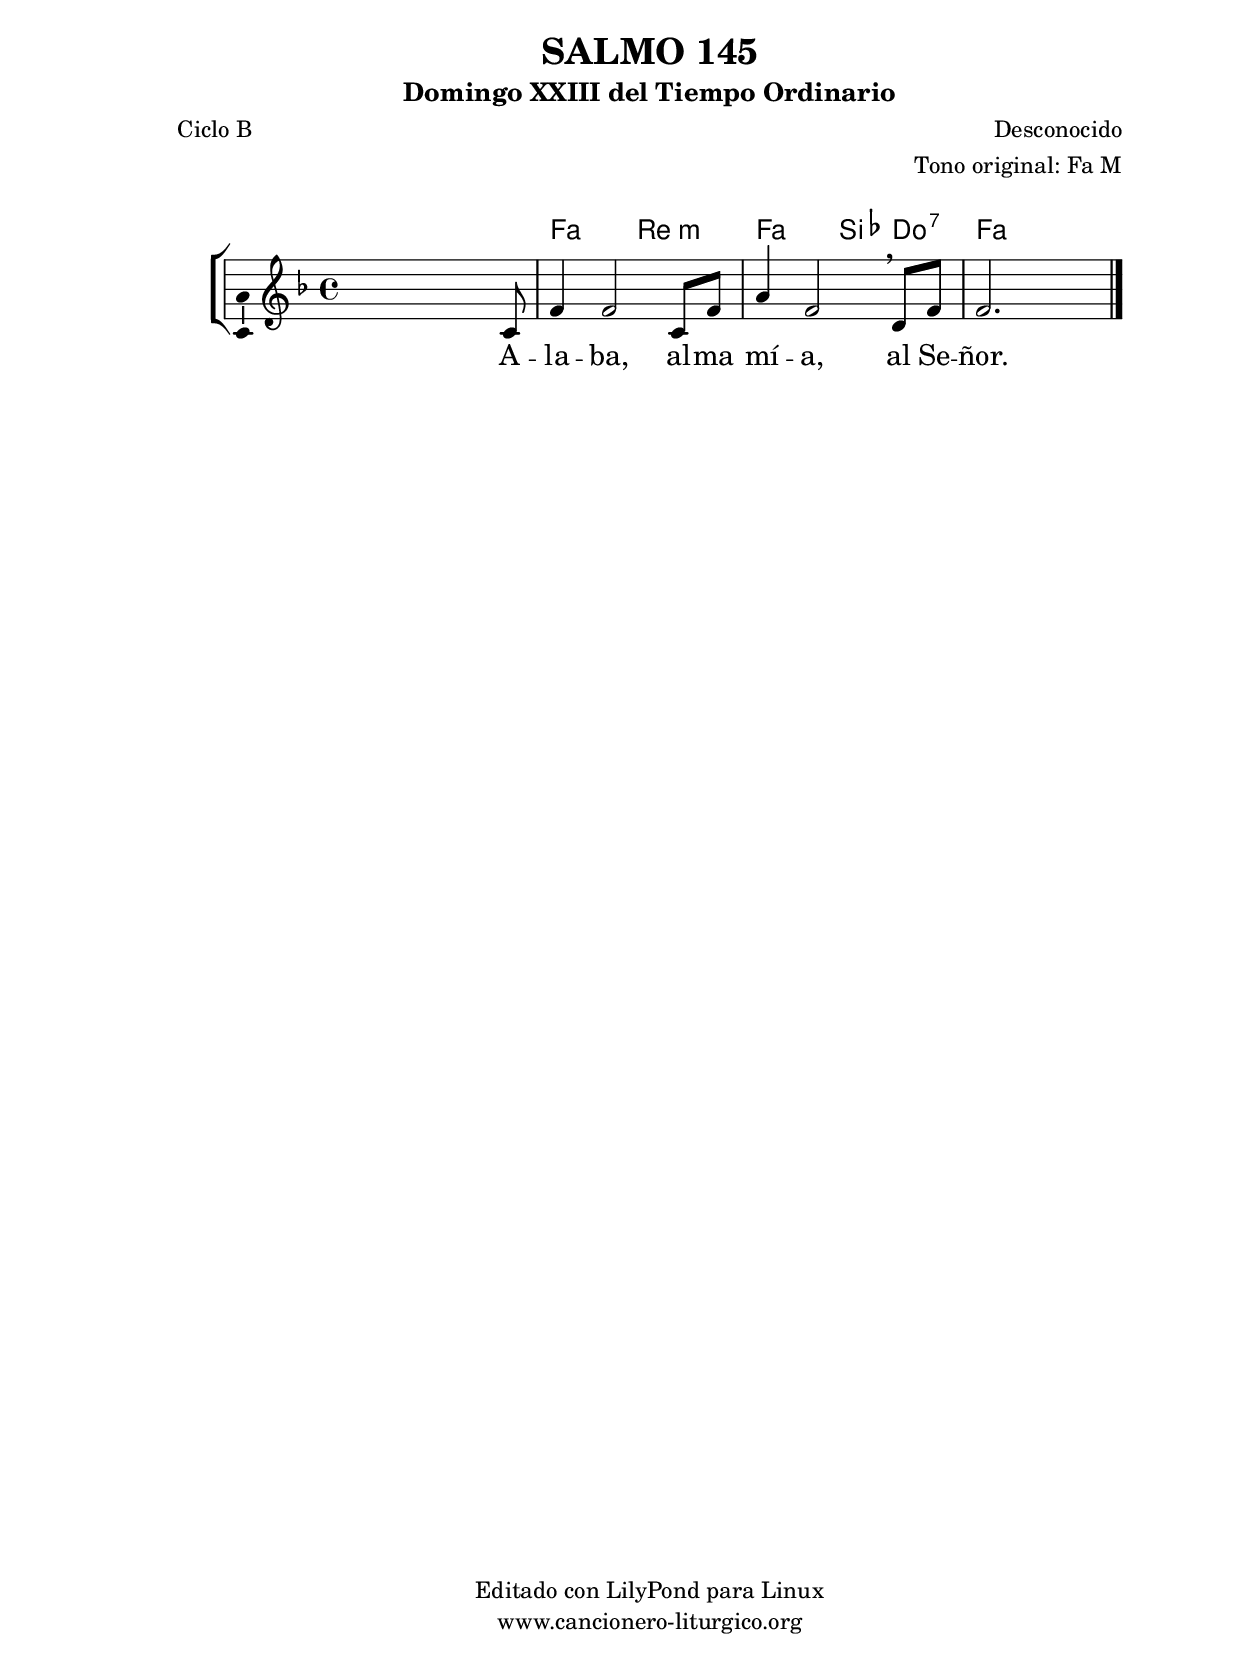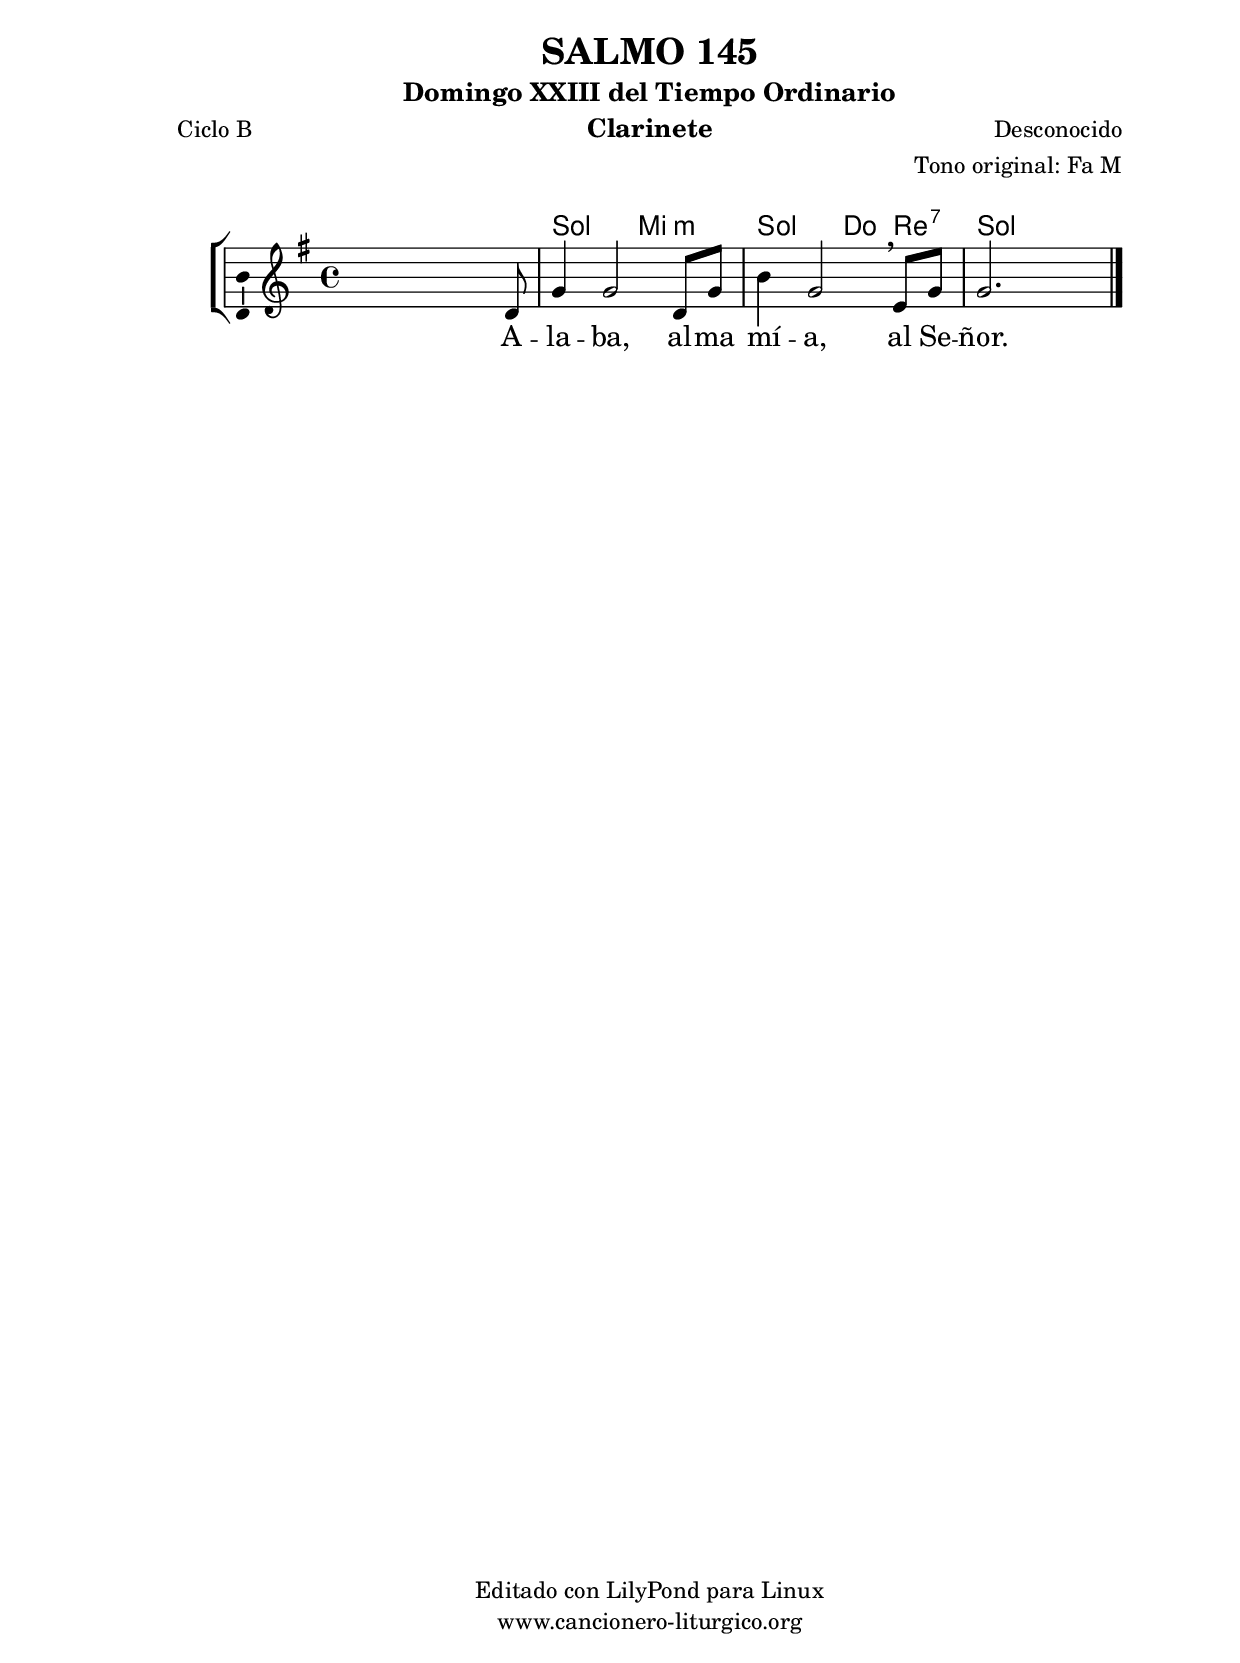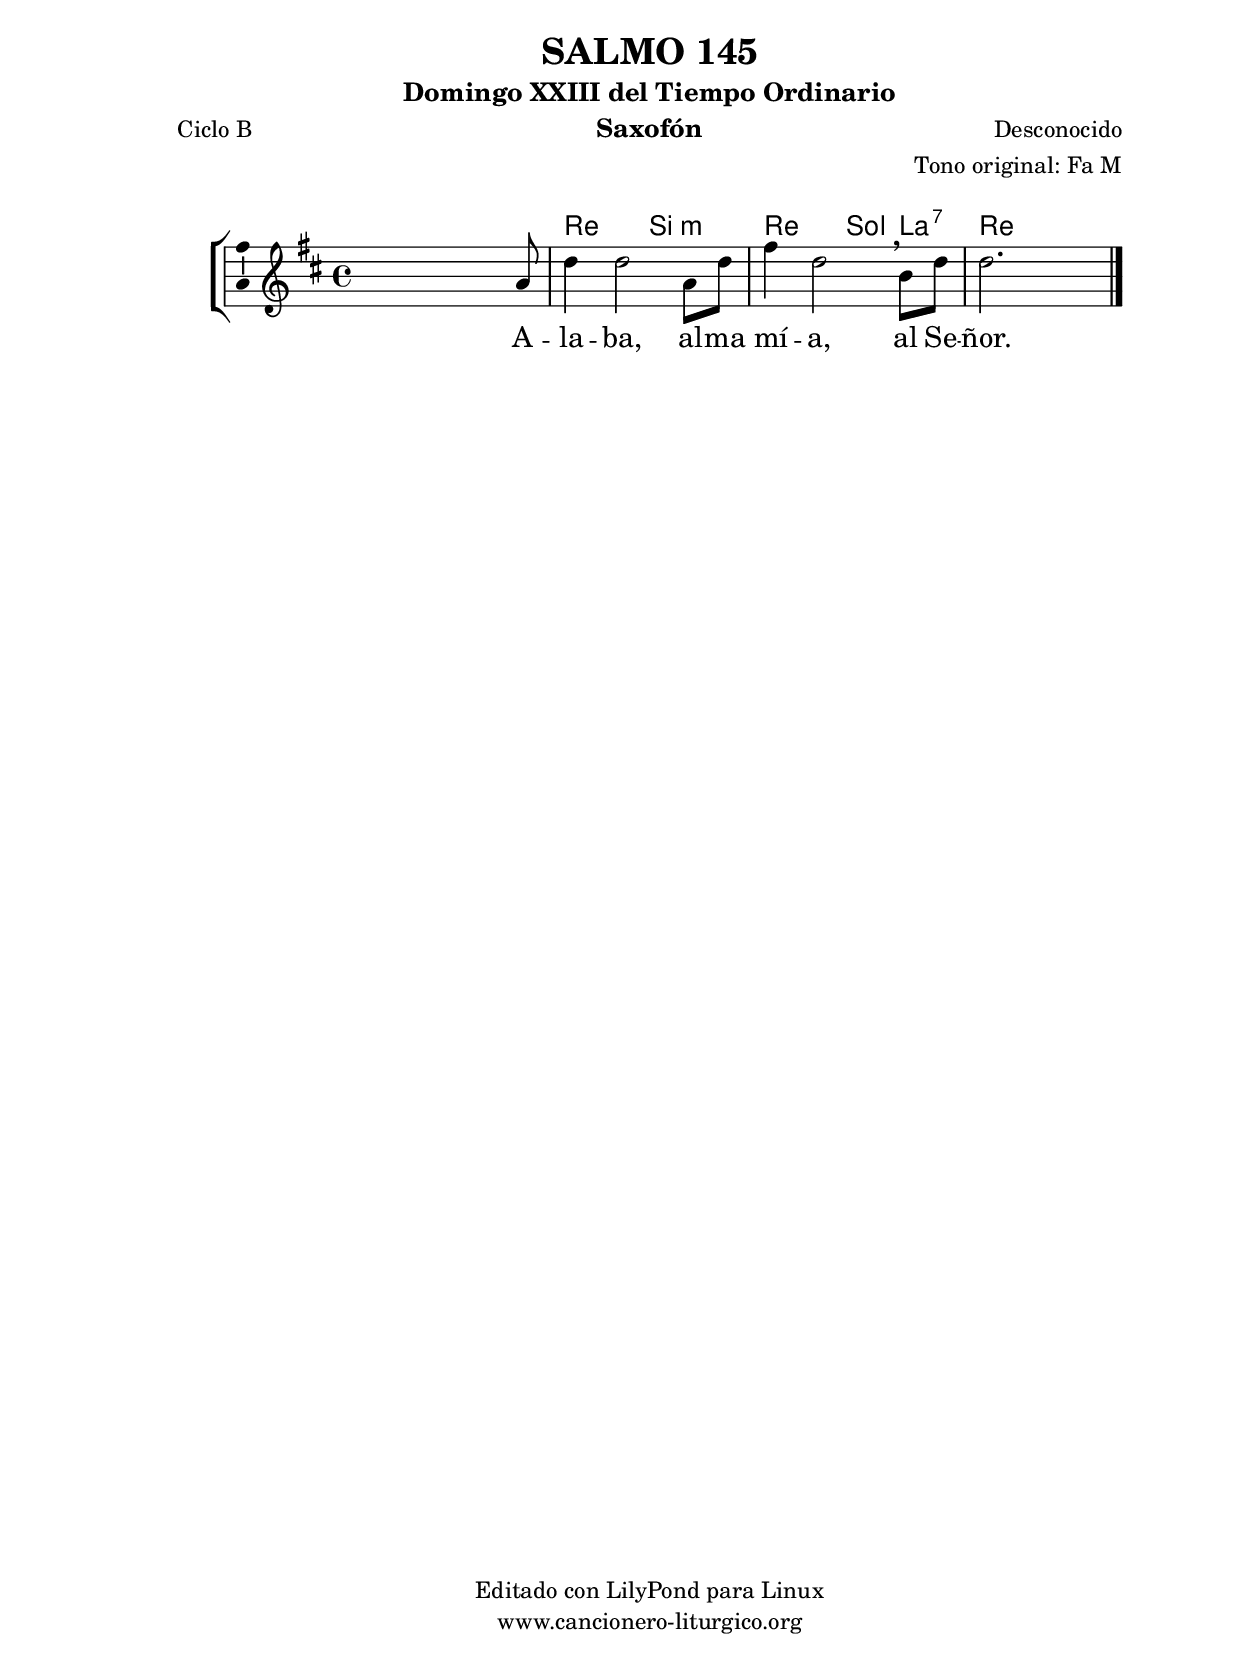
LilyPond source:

%
%para convertir .midi en .wav:
%timidity filename.midi -Ow -o finename.wav
%
%
%Para convertir de .wav a .mp3:
%lame -h -m j filename.wav
%
%
%para escuchar el midi:
%timidity nombrefichero.midi
%


%versión de lilypond para la que se ha escrito esta partitura:
\version "2.16.0"

	%Tamaño papel
	#(set-default-paper-size "a4")
	%Tamaño partitura
	#(set-global-staff-size 20)
	%No responde al pulsar sobre una nota
	#(ly:set-option 'point-and-click #f)

%parámetros del encabezamiento:
\header {
	title = "SALMO 145"
	subtitle = "Domingo XXIII del Tiempo Ordinario"
	composer = "Desconocido"
	poet = "Ciclo B"
	meter = ""
	arranger = "Tono original: Fa M"
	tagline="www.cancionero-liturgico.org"
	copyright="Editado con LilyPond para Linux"
	tiempo = "Ordinario"
	usos = "Salmo"
	letra = "Alaba, alma mía, al Señor."
	}

%parámetros asociados al papel:
\paper  {
	oddHeaderMarkup = \markup {\fill-line { \on-the-fly #not-first-page \fromproperty #'header:title \on-the-fly #not-first-page \fromproperty #'header:composer }}
	evenHeaderMarkup = \markup {\fill-line { \fromproperty #'header:composer \fromproperty #'header:title }}
	#(set-paper-size "a4")
	print-page-number = ##f
	first-page-number = 1
	print-first-page-number = ##f
%	head-separation = 3.0 \cm
	top-margin = 2.0 \cm
	bottom-margin = 0.5\cm
%%%	bottom-margin = -1.0\cm
	left-margin = 3.0 \cm
	line-width = 16.0 \cm 
	indent = 8\mm
	interscoreline = 2.\mm
	between-system-space = 15\mm
%	para que las partituras no llenen la hoja:
	ragged-bottom = ##t
%	idem para la última hoja:
	ragged-last-bottom = ##f
%	para que las partituras llenen el ancho del papel:
	ragged-last = ##f
	after-title-space = 2.5 \cm
%page-count=1
%system-count=8

	%Flexible Vertical Spacing
%	markup-markup-spacing =
%	#'((basic-distance . 15) (minimum-distance . 15) (padding . 3))
	markup-system-spacing =
	#'((basic-distance . 15) (minimum-distance . 15) (padding . 3))
	system-system-spacing =
	#'((basic-distance . 15) (minimum-distance . 15) (padding . 3))
	score-system-spacing =
	#'((basic-distance . 15) (minimum-distance . 15) (padding . 5))
%	top-system-spacing = % header
%	#'((basic-distance . 8) (minimum-distance . 0) (padding . 3))
%	top-markup-spacing =
%	#'((basic-distance . 20) (minimum-distance . 20) (padding . 3))
	last-bottom-spacing = % footer
	#'((basic-distance . 5) (minimum-distance . 5) (padding . 3))
%	score-markup-spacing =
%	#'((basic-distance . 16) (minimum-distance . 13) (padding . 3))

	}


%parámetros que afectan a toda la partitura:
global =  {
	%clave de sol (G):
	\clef G
	%armadura:
%	\transpose e f
	\key f \major
	\tempo 4=100
	\set Score.tempoHideNote = ##t
	}


acordes = {
	\italianChords
	\chordmode {
%	\transpose e f
{

s2 s
f2 d:m f bes4 c:7 f2

	}
	}
}

melodia = 
%	\transpose e f
{
	\relative c'{

\time 4/4

s2 s4 s8 c8
f4 f2 c8 f
a4 f2 \breathe d8 f
f2. s4

	\bar "|."
	}
	}


texto = \lyricmode {
A -- la -- ba, al -- ma mí -- a, al Se -- ñor.
	}


acordesStaff = \context ChordNames = acordesStaff <<
	\set chordChanges = ##t
	\acordes
	>>


vozStaff = \context Voice = vozStaff
\with {\consists "Ambitus_engraver"}
<<
%	\set Staff.instrumentName = ""
%	\set Staff.shortInstrumentName = ""
%	\set Staff.midiInstrument = #"clarinet"
%	\set Staff.midiInstrument = #"cello"
%	\set Staff.midiInstrument = #"flute"
	\set Staff.midiInstrument = #"electric guitar (jazz)"
%	\set Staff.midiInstrument = #"english horn"
%	\set Staff.midiInstrument = #"violin"
%	\set Staff.midiInstrument = #"glockenspiel"
	\set Staff.midiMinimumVolume = #0.7
	\set Staff.midiMaximumVolume = #0.9
	\global
	\melodia
	>>


textoStaff = \context Lyrics = textoStaff <<
	\lyricsto vozStaff \texto
	>>

\book {
	\score {
		\context ChoirStaff {
			\override StaffGroup.SystemStartBracket #'collapse-height = #1
			\override Score.SystemStartBar #'collapse-height = #1
			<<
			\acordesStaff
			\vozStaff
			\textoStaff
			>>
			}
		\layout {
	    		\context {
				\Lyrics
				\override LyricText #'font-size = #2
				}
	   		 \context {
				\Score
				%fontSize = #3
				\override StaffSymbol #'staff-space = #(magstep +3)
				%\override Beam #'thickness = #0.55
				%\override SpacingSpanner #'spacing-increment = #1.0
				%\override Slur #'height-limit = #1.5
				}
			}
		}
	\score {
		\unfoldRepeats
		\context ChoirStaff {
			<<
			\acordesStaff
			\vozStaff
			>>
			}
		\midi {
	  		\context {
	  			\Score
				tempoWholesPerMinute = #(ly:make-moment 70 4)
				}
			}
		}
	}

%Partitura para clarinete
#(define output-suffix "C")
\book {
	\header{
		instrument = "Clarinete"
		}
	\score {
		\context ChoirStaff {
			\override StaffGroup.SystemStartBracket #'collapse-height = #1
			\override Score.SystemStartBar #'collapse-height = #1
\transpose c d
			<<
			\acordesStaff
			\vozStaff
			\textoStaff
			>>
			}
		\layout {
	    		\context {
				\Lyrics
				\override LyricText #'font-size = #2
				}
	   		 \context {
				\Score
				%fontSize = #3
				\override StaffSymbol #'staff-space = #(magstep +3)
				%\override Beam #'thickness = #0.55
				%\override SpacingSpanner #'spacing-increment = #1.0
				%\override Slur #'height-limit = #1.5
				}
			}
		}
	}

%Partitura para saxofón
#(define output-suffix "S")
\book {
	\header{
		instrument = "Saxofón"
		}
	\score {
		\context ChoirStaff {
			\override StaffGroup.SystemStartBracket #'collapse-height = #1
			\override Score.SystemStartBar #'collapse-height = #1
\transpose c a
			<<
			\acordesStaff
			\vozStaff
			\textoStaff
			>>
			}
		\layout {
	    		\context {
				\Lyrics
				\override LyricText #'font-size = #2
				}
	   		 \context {
				\Score
				%fontSize = #3
				\override StaffSymbol #'staff-space = #(magstep +3)
				%\override Beam #'thickness = #0.55
				%\override SpacingSpanner #'spacing-increment = #1.0
				%\override Slur #'height-limit = #1.5
				}
			}
		}
	}

